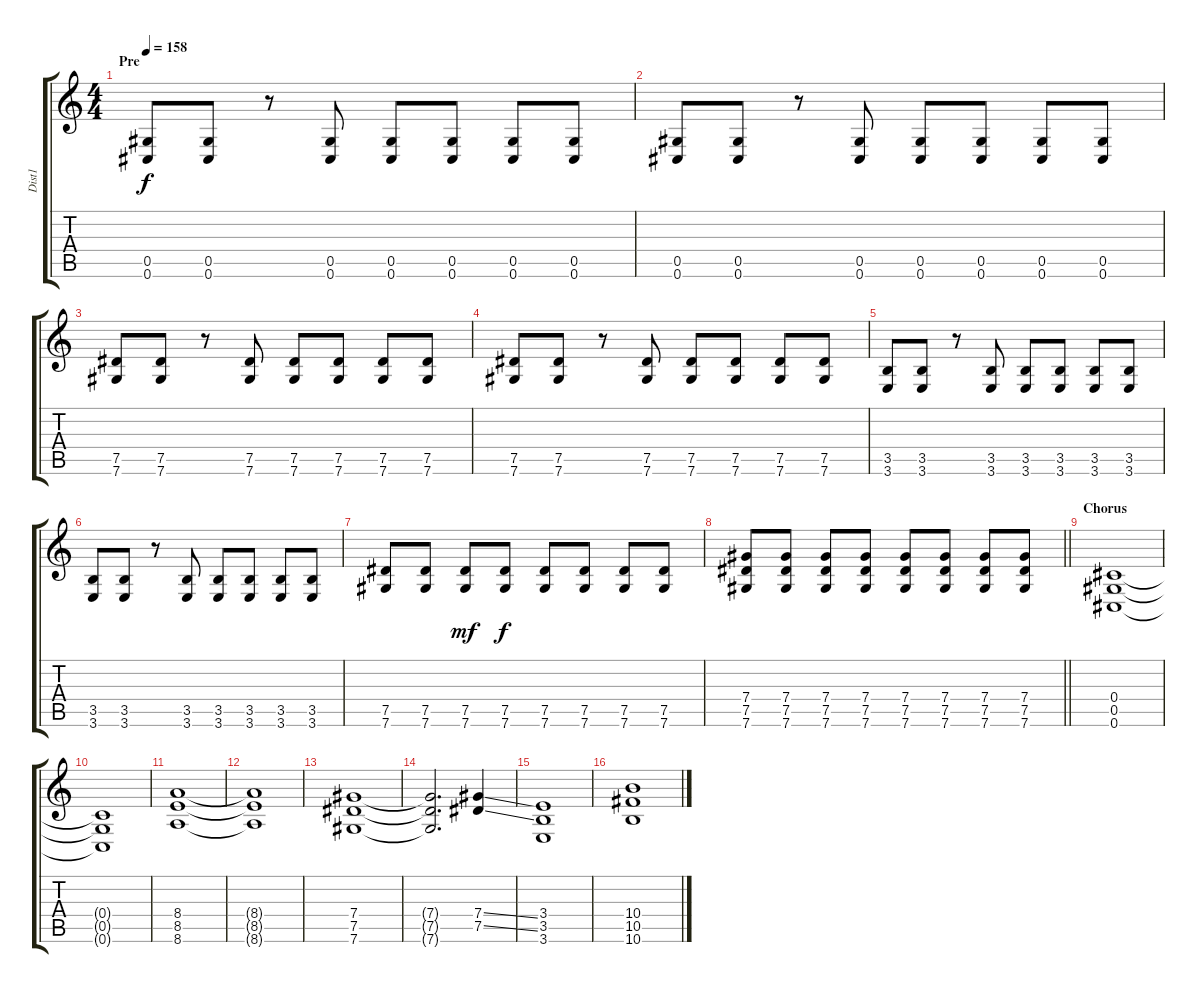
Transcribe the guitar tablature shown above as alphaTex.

\track ("Dist1" "Dist1") {instrument distortionguitar}
\staff {score tabs}
\tuning (Eb4 Bb3 Gb3 Db3 Ab2 Db2) {hide}
\ts (4 4)
\section ("" "Pre")
\tempo 158
\clef g2
\ks c
(0.5 0.6).8{dy f} (0.5 0.6).8 r.8 (0.5 0.6).8 (0.5 0.6).8 (0.5 0.6).8 (0.5 0.6).8 (0.5 0.6).8 |
(0.5 0.6).8 (0.5 0.6).8 r.8 (0.5 0.6).8 (0.5 0.6).8 (0.5 0.6).8 (0.5 0.6).8 (0.5 0.6).8 |
(7.5 7.6).8 (7.5 7.6).8 r.8 (7.5 7.6).8 (7.5 7.6).8 (7.5 7.6).8 (7.5 7.6).8 (7.5 7.6).8 |
(7.5 7.6).8 (7.5 7.6).8 r.8 (7.5 7.6).8 (7.5 7.6).8 (7.5 7.6).8 (7.5 7.6).8 (7.5 7.6).8 |
(3.5 3.6).8 (3.5 3.6).8 r.8 (3.5 3.6).8 (3.5 3.6).8 (3.5 3.6).8 (3.5 3.6).8 (3.5 3.6).8 |
(3.5 3.6).8 (3.5 3.6).8 r.8 (3.5 3.6).8 (3.5 3.6).8 (3.5 3.6).8 (3.5 3.6).8 (3.5 3.6).8 |
(7.5 7.6).8 (7.5 7.6).8 (7.5 7.6).8{dy mf} (7.5 7.6).8{dy f} (7.5 7.6).8 (7.5 7.6).8 (7.5 7.6).8 (7.5 7.6).8 |
\barLineRight lightlight
(7.4 7.5 7.6).8 (7.4 7.5 7.6).8 (7.4 7.5 7.6).8 (7.4 7.5 7.6).8 (7.4 7.5 7.6).8 (7.4 7.5 7.6).8 (7.4 7.5 7.6).8 (7.4 7.5 7.6).8 |
\section ("" "Chorus")
(0.4 0.5 0.6).1 |
(0.4{t} 0.5{t} 0.6{t}).1 |
(8.4 8.5 8.6).1 |
(8.4{t} 8.5{t} 8.6{t}).1 |
(7.4 7.5 7.6).1 |
(7.4{t} 7.5{t} 7.6{t}).2{d} (7.4{ss} 7.5{ss}).4 |
(3.4 3.5 3.6).1 |
(10.4 10.5 10.6).1
